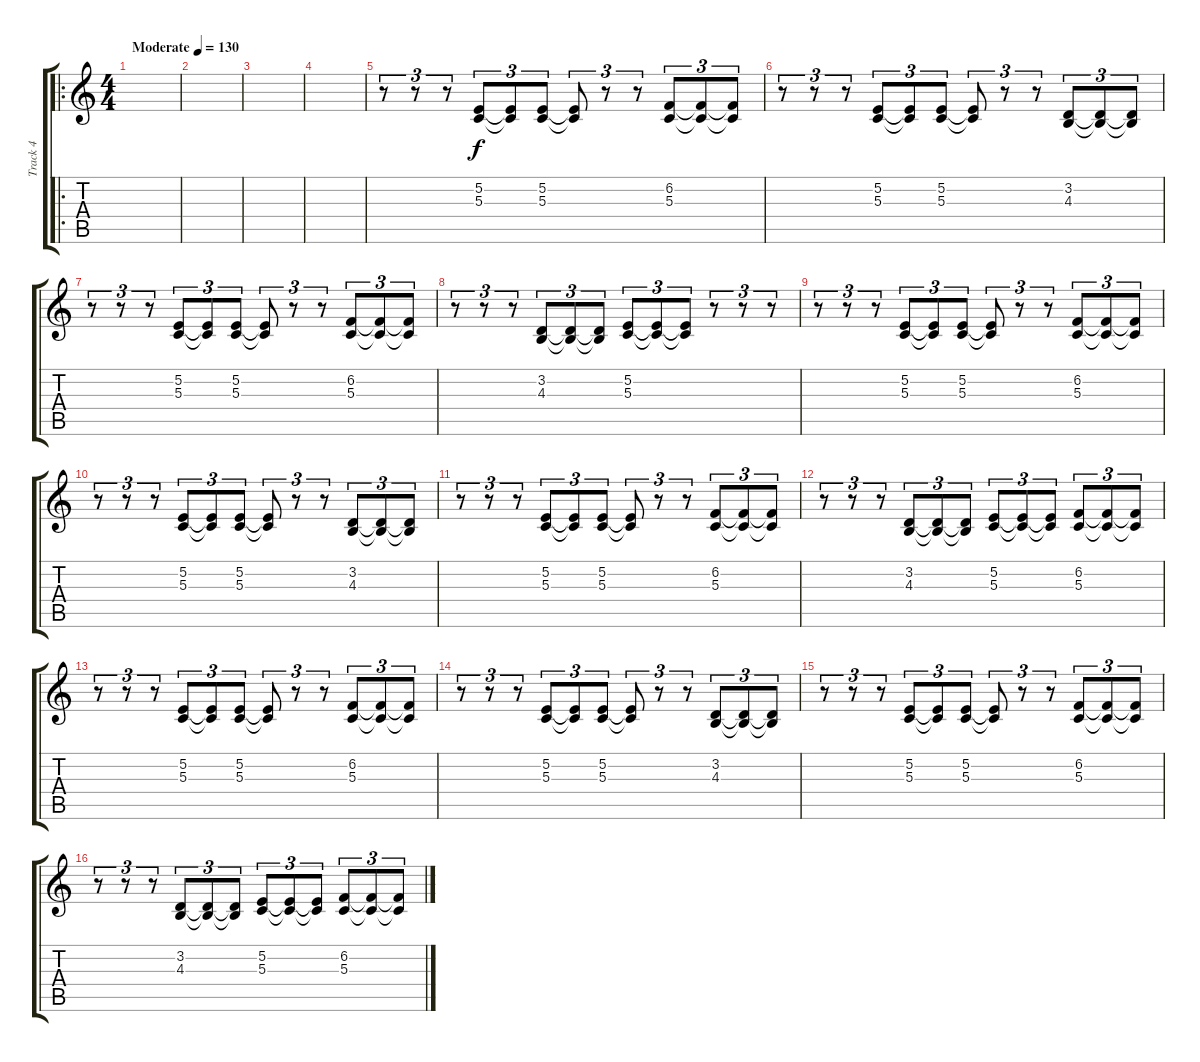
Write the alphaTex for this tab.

\track ("Track 4" "Track 4") {instrument viola bank 255}
\staff {score tabs}
\tuning (E4 B3 G3 D3 A2 E2) {hide}
\ro
\ts (4 4)
\tempo (130 "Moderate")
\clef g2
\ks c
|
|
|
|
r.8{tu (3 2)} r.8{tu (3 2)} r.8{tu (3 2)} (5.2 5.3).8{tu (3 2)} (5.2{t} 5.3{t}).8{tu (3 2)} (5.2 5.3).8{tu (3 2)} (5.2{t} 5.3{t}).8{tu (3 2)} r.8{tu (3 2)} r.8{tu (3 2)} (6.2 5.3).8{tu (3 2)} (6.2{t} 5.3{t}).8{tu (3 2)} (6.2{t} 5.3{t}).8{tu (3 2)} |
r.8{tu (3 2)} r.8{tu (3 2)} r.8{tu (3 2)} (5.2 5.3).8{tu (3 2)} (5.2{t} 5.3{t}).8{tu (3 2)} (5.2 5.3).8{tu (3 2)} (5.2{t} 5.3{t}).8{tu (3 2)} r.8{tu (3 2)} r.8{tu (3 2)} (3.2 4.3).8{tu (3 2)} (3.2{t} 4.3{t}).8{tu (3 2)} (3.2{t} 4.3{t}).8{tu (3 2)} |
r.8{tu (3 2)} r.8{tu (3 2)} r.8{tu (3 2)} (5.2 5.3).8{tu (3 2)} (5.2{t} 5.3{t}).8{tu (3 2)} (5.2 5.3).8{tu (3 2)} (5.2{t} 5.3{t}).8{tu (3 2)} r.8{tu (3 2)} r.8{tu (3 2)} (6.2 5.3).8{tu (3 2)} (6.2{t} 5.3{t}).8{tu (3 2)} (6.2{t} 5.3{t}).8{tu (3 2)} |
r.8{tu (3 2)} r.8{tu (3 2)} r.8{tu (3 2)} (3.2 4.3).8{tu (3 2)} (3.2{t} 4.3{t}).8{tu (3 2)} (3.2{t} 4.3{t}).8{tu (3 2)} (5.2 5.3).8{tu (3 2)} (5.2{t} 5.3{t}).8{tu (3 2)} (5.2{t} 5.3{t}).8{tu (3 2)} r.8{tu (3 2)} r.8{tu (3 2)} r.8{tu (3 2)} |
r.8{tu (3 2)} r.8{tu (3 2)} r.8{tu (3 2)} (5.2 5.3).8{tu (3 2)} (5.2{t} 5.3{t}).8{tu (3 2)} (5.2 5.3).8{tu (3 2)} (5.2{t} 5.3{t}).8{tu (3 2)} r.8{tu (3 2)} r.8{tu (3 2)} (6.2 5.3).8{tu (3 2)} (6.2{t} 5.3{t}).8{tu (3 2)} (6.2{t} 5.3{t}).8{tu (3 2)} |
r.8{tu (3 2)} r.8{tu (3 2)} r.8{tu (3 2)} (5.2 5.3).8{tu (3 2)} (5.2{t} 5.3{t}).8{tu (3 2)} (5.2 5.3).8{tu (3 2)} (5.2{t} 5.3{t}).8{tu (3 2)} r.8{tu (3 2)} r.8{tu (3 2)} (3.2 4.3).8{tu (3 2)} (3.2{t} 4.3{t}).8{tu (3 2)} (3.2{t} 4.3{t}).8{tu (3 2)} |
r.8{tu (3 2)} r.8{tu (3 2)} r.8{tu (3 2)} (5.2 5.3).8{tu (3 2)} (5.2{t} 5.3{t}).8{tu (3 2)} (5.2 5.3).8{tu (3 2)} (5.2{t} 5.3{t}).8{tu (3 2)} r.8{tu (3 2)} r.8{tu (3 2)} (6.2 5.3).8{tu (3 2)} (6.2{t} 5.3{t}).8{tu (3 2)} (6.2{t} 5.3{t}).8{tu (3 2)} |
r.8{tu (3 2)} r.8{tu (3 2)} r.8{tu (3 2)} (3.2 4.3).8{tu (3 2)} (3.2{t} 4.3{t}).8{tu (3 2)} (3.2{t} 4.3{t}).8{tu (3 2)} (5.2 5.3).8{tu (3 2)} (5.2{t} 5.3{t}).8{tu (3 2)} (5.2{t} 5.3{t}).8{tu (3 2)} (6.2 5.3).8{tu (3 2)} (6.2{t} 5.3{t}).8{tu (3 2)} (6.2{t} 5.3{t}).8{tu (3 2)} |
r.8{tu (3 2)} r.8{tu (3 2)} r.8{tu (3 2)} (5.2 5.3).8{tu (3 2)} (5.2{t} 5.3{t}).8{tu (3 2)} (5.2 5.3).8{tu (3 2)} (5.2{t} 5.3{t}).8{tu (3 2)} r.8{tu (3 2)} r.8{tu (3 2)} (6.2 5.3).8{tu (3 2)} (6.2{t} 5.3{t}).8{tu (3 2)} (6.2{t} 5.3{t}).8{tu (3 2)} |
r.8{tu (3 2)} r.8{tu (3 2)} r.8{tu (3 2)} (5.2 5.3).8{tu (3 2)} (5.2{t} 5.3{t}).8{tu (3 2)} (5.2 5.3).8{tu (3 2)} (5.2{t} 5.3{t}).8{tu (3 2)} r.8{tu (3 2)} r.8{tu (3 2)} (3.2 4.3).8{tu (3 2)} (3.2{t} 4.3{t}).8{tu (3 2)} (3.2{t} 4.3{t}).8{tu (3 2)} |
r.8{tu (3 2)} r.8{tu (3 2)} r.8{tu (3 2)} (5.2 5.3).8{tu (3 2)} (5.2{t} 5.3{t}).8{tu (3 2)} (5.2 5.3).8{tu (3 2)} (5.2{t} 5.3{t}).8{tu (3 2)} r.8{tu (3 2)} r.8{tu (3 2)} (6.2 5.3).8{tu (3 2)} (6.2{t} 5.3{t}).8{tu (3 2)} (6.2{t} 5.3{t}).8{tu (3 2)} |
r.8{tu (3 2)} r.8{tu (3 2)} r.8{tu (3 2)} (3.2 4.3).8{tu (3 2)} (3.2{t} 4.3{t}).8{tu (3 2)} (3.2{t} 4.3{t}).8{tu (3 2)} (5.2 5.3).8{tu (3 2)} (5.2{t} 5.3{t}).8{tu (3 2)} (5.2{t} 5.3{t}).8{tu (3 2)} (6.2 5.3).8{tu (3 2)} (6.2{t} 5.3{t}).8{tu (3 2)} (6.2{t} 5.3{t}).8{tu (3 2)}
